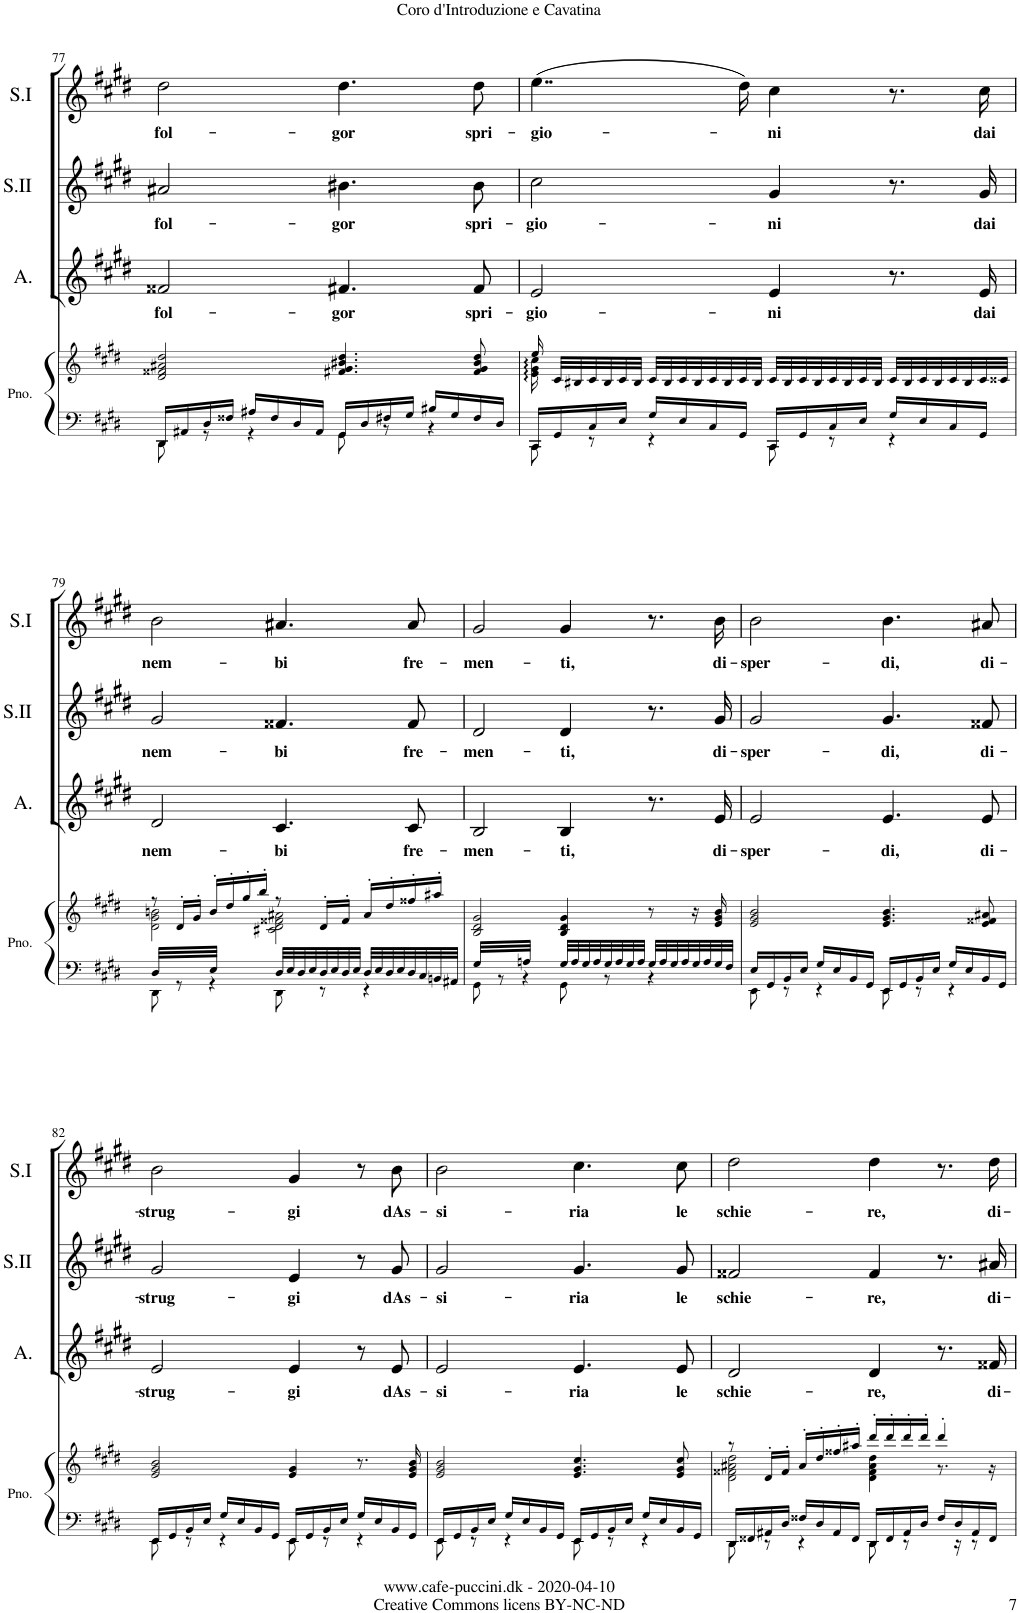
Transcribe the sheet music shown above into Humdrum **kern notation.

**kern	**kern	**kern	**text	**kern	**text	**kern	**text
*part4	*part4	*part3	*part3	*part2	*part2	*part1	*part1
*staff5	*staff4	*staff3	*staff3	*staff2	*staff2	*staff1	*staff1
*I"Piano	*	*I"Alto	*	*I"Soprano II	*	*I"Soprano I	*
*I'Pno.	*	*I'A.	*	*I'S.II	*	*I'S.I	*
!!LO:PB:g=z
*clefF4	*clefG2	*clefG2	*	*clefG2	*	*clefG2	*
*k[f#c#g#d#]	*k[f#c#g#d#]	*k[f#c#g#d#]	*	*k[f#c#g#d#]	*	*k[f#c#g#d#]	*
*M4/4	*M4/4	*M4/4	*	*M4/4	*	*M4/4	*
*met(c)	*met(c)	*met(c)	*	*met(c)	*	*met(c)	*
=77	=77	=77	=77	=77	=77	=77	=77
*^	*	*	*	*	*	*	*
!	!	!	!	!LO:LY:b	!	!LO:LY:b	!	!LO:LY:b
16DD#/LL	8DD#\	2d#/ 2f##X/ 2a#X/ 2dd#/	2f##X/	fol-	2a#X/	fol-	2dd#\	fol-
16AA#X/	.	.	.	.	.	.	.	.
16D#/	8r	.	.	.	.	.	.	.
16F##X/JJ	.	.	.	.	.	.	.	.
16A#X/LL	4r	.	.	.	.	.	.	.
16F##/	.	.	.	.	.	.	.	.
16D#/	.	.	.	.	.	.	.	.
16AA#/JJ	.	.	.	.	.	.	.	.
!	!	!	!	!LO:LY:b	!	!LO:LY:b	!	!LO:LY:b
16GG#/LL	8GG#\	4.f#X/ 4.g#/ 4.b#X/ 4.dd#/	4.f#X/	-gor	4.b#X\	-gor	4.dd#\	-gor
16D#/	.	.	.	.	.	.	.	.
16F#X/	8r	.	.	.	.	.	.	.
16G#/JJ	.	.	.	.	.	.	.	.
16B#X/LL	4r	.	.	.	.	.	.	.
16G#/	.	.	.	.	.	.	.	.
!	!	!	!	!LO:LY:b	!	!LO:LY:b	!	!LO:LY:b
16F#/	.	8f#/ 8g#/ 8b#/ 8dd#/	8f#/	spri-	8b#\	spri-	8dd#\	spri-
16D#/JJ	.	.	.	.	.	.	.	.
=78	=78	=78	=78	=78	=78	=78	=78	=78
*	*	*^	*	*	*	*	*	*
!	!	!	!	!	!LO:LY:b	!	!LO:LY:b	!	!LO:LY:b
16CC#/LL	8CC#\	16ee/	16e\ 16g#\ 16cc#\	2e/	-gio-	2cc#\	-gio-	(>4..ee\	-gio-
16GG#/	.	32c#/LLL	2...ryy	.	.	.	.	.	.
.	.	32B#X/	.	.	.	.	.	.	.
16C#/	8r	32c#/	.	.	.	.	.	.	.
.	.	32B#/	.	.	.	.	.	.	.
16E/JJ	.	32c#/	.	.	.	.	.	.	.
.	.	32B#/JJJ	.	.	.	.	.	.	.
16G#/LL	4r	32c#/LLL	.	.	.	.	.	.	.
.	.	32B#/	.	.	.	.	.	.	.
16E/	.	32c#/	.	.	.	.	.	.	.
.	.	32B#/	.	.	.	.	.	.	.
16C#/	.	32c#/	.	.	.	.	.	.	.
.	.	32B#/	.	.	.	.	.	.	.
16GG#/JJ	.	32c#/	.	.	.	.	.	16dd#\)	.
.	.	32B#/JJJ	.	.	.	.	.	.	.
!	!	!	!	!	!LO:LY:b	!	!LO:LY:b	!	!LO:LY:b
16CC#/LL	8CC#\	32c#/LLL	.	4e/	-ni	4g#/	-ni	4cc#\	-ni
.	.	32B#/	.	.	.	.	.	.	.
16GG#/	.	32c#/	.	.	.	.	.	.	.
.	.	32B#/	.	.	.	.	.	.	.
16C#/	8r	32c#/	.	.	.	.	.	.	.
.	.	32B#/	.	.	.	.	.	.	.
16E/JJ	.	32c#/	.	.	.	.	.	.	.
.	.	32B#/JJJ	.	.	.	.	.	.	.
16G#/LL	4r	32c#/LLL	.	8.r	.	8.r	.	8.r	.
.	.	32B#/	.	.	.	.	.	.	.
16E/	.	32c#/	.	.	.	.	.	.	.
.	.	32B#/	.	.	.	.	.	.	.
16C#/	.	32c#/	.	.	.	.	.	.	.
.	.	32B#/	.	.	.	.	.	.	.
!	!	!	!	!	!LO:LY:b	!	!LO:LY:b	!	!LO:LY:b
16GG#/JJ	.	32c#/	.	16e/	dai	16g#/	dai	16cc#\	dai
.	.	32c##X/JJJ	.	.	.	.	.	.	.
!!LO:LB:g=z
=79	=79	=79	=79	=79	=79	=79	=79	=79	=79
*Xtuplet	*	*	*	*	*	*	*	*	*
!	!	!	!	!	!LO:LY:b	!	!LO:LY:b	!	!LO:LY:b
6.D#/LLL	8DD#\	8r	2d#\ 2g#\ 2bn\	2d#/	nem-	2g#/	nem-	2b\	nem-
.	8r	16d#'/LL	.	.	.	.	.	.	.
.	.	16g#'/JJ	.	.	.	.	.	.	.
6.E/JJJ	4r	16b'/LL	.	.	.	.	.	.	.
.	.	16dd#'/	.	.	.	.	.	.	.
.	.	16gg#'/	.	.	.	.	.	.	.
.	.	16bb'/JJ	.	.	.	.	.	.	.
!	!	!	!	!	!LO:LY:b	!	!LO:LY:b	!	!LO:LY:b
32D#/LLL	8DD#\	8r	2c#X\ 2d#\ 2f##X\ 2a#X\	4.c#/	-bi	4.f##X/	-bi	4.a#X/	-bi
32E/	.	.	.	.	.	.	.	.	.
32D#/	.	.	.	.	.	.	.	.	.
32E/	.	.	.	.	.	.	.	.	.
32D#/	8r	16d#'/LL	.	.	.	.	.	.	.
32E/	.	.	.	.	.	.	.	.	.
32D#/	.	16f##'/JJ	.	.	.	.	.	.	.
32E/JJJ	.	.	.	.	.	.	.	.	.
32D#/LLL	4r	16a#'/LL	.	.	.	.	.	.	.
32E/	.	.	.	.	.	.	.	.	.
32D#/	.	16dd#'/	.	.	.	.	.	.	.
32E/	.	.	.	.	.	.	.	.	.
!	!	!	!	!	!LO:LY:b	!	!LO:LY:b	!	!LO:LY:b
32D#/	.	16ff##X'/	.	8c#/	fre-	8f##/	fre-	8a#/	fre-
32C#/	.	.	.	.	.	.	.	.	.
32BBn/	.	16aa#X'/JJ	.	.	.	.	.	.	.
32AA#X/JJJ	.	.	.	.	.	.	.	.	.
*	*	*v	*v	*	*	*	*	*	*
=80	=80	=80	=80	=80	=80	=80	=80	=80
!	!	!	!	!LO:LY:b	!	!LO:LY:b	!	!LO:LY:b
6.G#/LLL	8GG#\	2B/ 2d#/ 2g#/	2B/	-men-	2d#/	-men-	2g#/	-men-
.	8r	.	.	.	.	.	.	.
6.An/JJJ	4r	.	.	.	.	.	.	.
!	!	!	!	!LO:LY:b	!	!LO:LY:b	!	!LO:LY:b
32G#/LLL	8GG#\	4B/ 4d#/ 4g#/	4B/	-ti,	4d#/	-ti,	4g#/	-ti,
32A/	.	.	.	.	.	.	.	.
32G#/	.	.	.	.	.	.	.	.
32A/	.	.	.	.	.	.	.	.
32G#/	8r	.	.	.	.	.	.	.
32A/	.	.	.	.	.	.	.	.
32G#/	.	.	.	.	.	.	.	.
32A/JJJ	.	.	.	.	.	.	.	.
32G#/LLL	4r	8r	8.r	.	8.r	.	8.r	.
32A/	.	.	.	.	.	.	.	.
32G#/	.	.	.	.	.	.	.	.
32A/	.	.	.	.	.	.	.	.
32G#/	.	16r	.	.	.	.	.	.
32A/	.	.	.	.	.	.	.	.
!	!	!	!	!LO:LY:b	!	!LO:LY:b	!	!LO:LY:b
32G#/	.	16e/ 16g#/ 16b/	16e/	di-	16g#/	di-	16b\	di-
32F#/JJJ	.	.	.	.	.	.	.	.
=81	=81	=81	=81	=81	=81	=81	=81	=81
!	!	!	!	!LO:LY:b	!	!LO:LY:b	!	!LO:LY:b
16E/LL	8EE\	2e/ 2g#/ 2b/	2e/	-sper-	2g#/	-sper-	2b\	-sper-
16GG#/	.	.	.	.	.	.	.	.
16BB/	8r	.	.	.	.	.	.	.
16E/JJ	.	.	.	.	.	.	.	.
16G#/LL	4r	.	.	.	.	.	.	.
16E/	.	.	.	.	.	.	.	.
16BB/	.	.	.	.	.	.	.	.
16GG#/JJ	.	.	.	.	.	.	.	.
!	!	!	!	!LO:LY:b	!	!LO:LY:b	!	!LO:LY:b
16EE/LL	8EE\	4.e/ 4.g#/ 4.b/	4.e/	-di,	4.g#/	-di,	4.b\	-di,
16GG#/	.	.	.	.	.	.	.	.
16BB/	8r	.	.	.	.	.	.	.
16E/JJ	.	.	.	.	.	.	.	.
16G#/LL	4r	.	.	.	.	.	.	.
16E/	.	.	.	.	.	.	.	.
!	!	!	!	!LO:LY:b	!	!LO:LY:b	!	!LO:LY:b
16BB/	.	8e/ 8f##X/ 8a#X/	8e/	di-	8f##X/	di-	8a#X/	di-
16GG#/JJ	.	.	.	.	.	.	.	.
!!LO:LB:g=z
=82	=82	=82	=82	=82	=82	=82	=82	=82
!	!	!	!	!LO:LY:b	!	!LO:LY:b	!	!LO:LY:b
16EE/LL	8EE\	2e/ 2g#/ 2b/	2e/	-strug-	2g#/	-strug-	2b\	-strug-
16GG#/	.	.	.	.	.	.	.	.
16BB/	8r	.	.	.	.	.	.	.
16E/JJ	.	.	.	.	.	.	.	.
16G#/LL	4r	.	.	.	.	.	.	.
16E/	.	.	.	.	.	.	.	.
16BB/	.	.	.	.	.	.	.	.
16GG#/JJ	.	.	.	.	.	.	.	.
!	!	!	!	!LO:LY:b	!	!LO:LY:b	!	!LO:LY:b
16EE/LL	8EE\	4e/ 4g#/	4e/	-gi	4e/	-gi	4g#/	-gi
16GG#/	.	.	.	.	.	.	.	.
16BB/	8r	.	.	.	.	.	.	.
16E/JJ	.	.	.	.	.	.	.	.
16G#/LL	4r	8.r	8r	.	8r	.	8r	.
16E/	.	.	.	.	.	.	.	.
!	!	!	!	!LO:LY:b	!	!LO:LY:b	!	!LO:LY:b
16BB/	.	.	8e/	dAs-	8g#/	dAs-	8b\	dAs-
16GG#/JJ	.	16e/ 16g#/ 16b/	.	.	.	.	.	.
=83	=83	=83	=83	=83	=83	=83	=83	=83
!	!	!	!	!LO:LY:b	!	!LO:LY:b	!	!LO:LY:b
16EE/LL	8EE\	2e/ 2g#/ 2b/	2e/	-si-	2g#/	-si-	2b\	-si-
16GG#/	.	.	.	.	.	.	.	.
16BB/	8r	.	.	.	.	.	.	.
16E/JJ	.	.	.	.	.	.	.	.
16G#/LL	4r	.	.	.	.	.	.	.
16E/	.	.	.	.	.	.	.	.
16BB/	.	.	.	.	.	.	.	.
16GG#/JJ	.	.	.	.	.	.	.	.
!	!	!	!	!LO:LY:b	!	!LO:LY:b	!	!LO:LY:b
16EE/LL	8EE\	4.e/ 4.g#/ 4.cc#/	4.e/	-ria	4.g#/	-ria	4.cc#\	-ria
16GG#/	.	.	.	.	.	.	.	.
16BB/	8r	.	.	.	.	.	.	.
16E/JJ	.	.	.	.	.	.	.	.
16G#/LL	4r	.	.	.	.	.	.	.
16E/	.	.	.	.	.	.	.	.
!	!	!	!	!LO:LY:b	!	!LO:LY:b	!	!LO:LY:b
16BB/	.	8e/ 8g#/ 8cc#/	8e/	le	8g#/	le	8cc#\	le
16GG#/JJ	.	.	.	.	.	.	.	.
=84	=84	=84	=84	=84	=84	=84	=84	=84
*	*	*^	*	*	*	*	*	*
!	!	!	!	!	!LO:LY:b	!	!LO:LY:b	!	!LO:LY:b
16DD#/LL	8DD#\	8r	2d#\ 2f##X\ 2a#X\ 2dd#\	2d#/	schie-	2f##X/	schie-	2dd#\	schie-
16FF##X/	.	.	.	.	.	.	.	.	.
16AA#X/	8r	16d#'/LL	.	.	.	.	.	.	.
16D#/JJ	.	16f##'/JJ	.	.	.	.	.	.	.
16F##X/LL	4r	16a#'/LL	.	.	.	.	.	.	.
16D#/	.	16dd#'/	.	.	.	.	.	.	.
16AA#/	.	16ff##X'/	.	.	.	.	.	.	.
16FF##/JJ	.	16aa#X'/JJ	.	.	.	.	.	.	.
!	!	!	!	!	!LO:LY:b	!	!LO:LY:b	!	!LO:LY:b
16DD#/LL	8DD#\	16ddd#'/LL	4d#\ 4f##\ 4a#\ 4dd#\	4d#/	-re,	4f##/	-re,	4dd#\	-re,
16FF##/	.	16ddd#'/	.	.	.	.	.	.	.
16AA#/	8r	16ddd#'/	.	.	.	.	.	.	.
16D#/JJ	.	16ddd#'/JJ	.	.	.	.	.	.	.
16F##/LL	16ryy	4ddd#'/	8.r	8.r	.	8.r	.	8.r	.
16D#/	16r	.	.	.	.	.	.	.	.
16AA#/	8r	.	.	.	.	.	.	.	.
!	!	!	!	!	!LO:LY:b	!	!LO:LY:b	!	!LO:LY:b
16FF##/JJ	.	.	16r	16f##X/	di-	16a#X/	di-	16dd#\	di-
*v	*v	*	*	*	*	*	*	*	*
*	*v	*v	*	*	*	*	*	*
=	=	=	=	=	=	=	=
*-	*-	*-	*-	*-	*-	*-	*-
